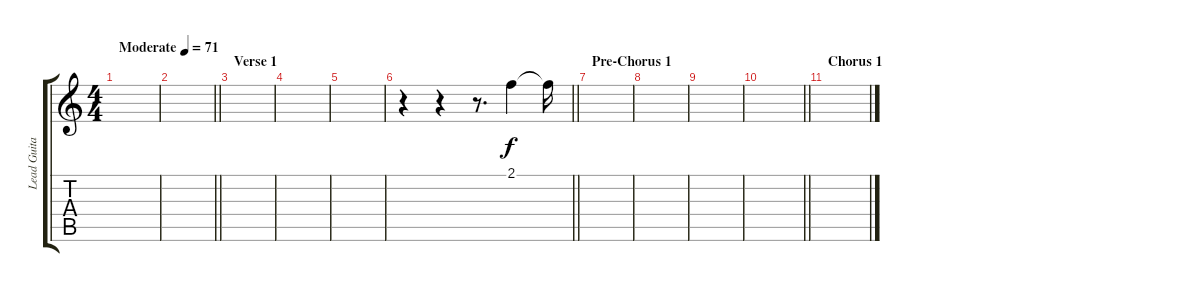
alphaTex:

\track ("Lead Guitar" "Lead Guita") {instrument overdrivenguitar}
\staff {score tabs}
\tuning (Eb4 Bb3 Gb3 Db3 Ab2 Eb2) {hide}
\ts (4 4)
\tempo (71 "Moderate")
\clef g2
\ks c
|
\barLineRight lightlight
|
\section ("" "Verse 1")
|
|
|
\barLineRight lightlight
r.4 r.4 r.8{d} 2.1.4{instrument reversecymbal} 2.1{t}.16 |
\section ("" "Pre-Chorus 1")
|
|
|
\barLineRight lightlight
|
\section ("" "Chorus 1")
